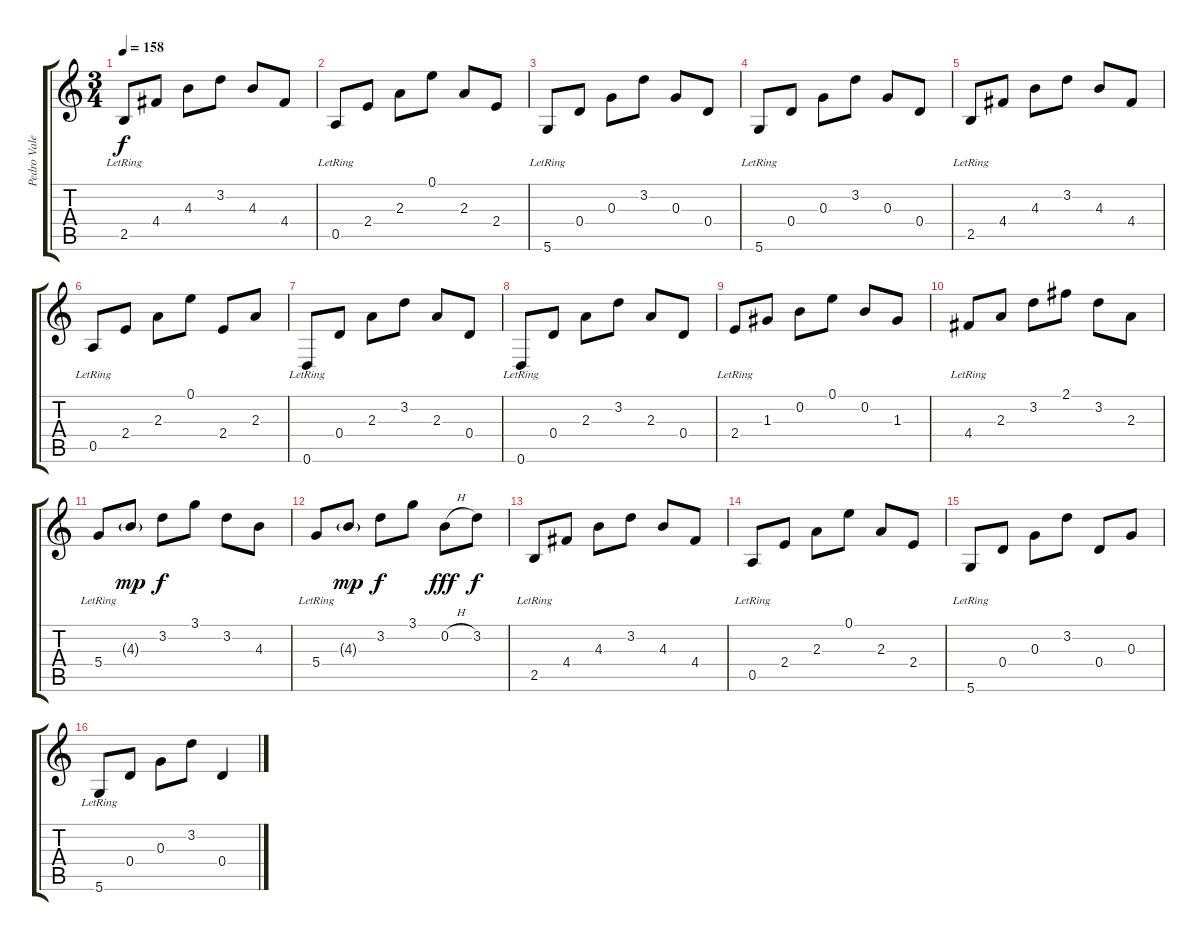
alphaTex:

\track ("Pedro Valero" "Pedro Vale") {instrument acousticguitarsteel}
\staff {score tabs}
\tuning (E4 B3 G3 D3 A2 D2) {hide}
\ts (3 4)
\tempo 158
\clef g2
\ks c
2.5{lr}.8{dy f} 4.4.8 4.3.8 3.2.8 4.3.8 4.4.8 |
0.5{lr}.8 2.4.8 2.3.8 0.1.8 2.3.8 2.4.8 |
5.6{lr}.8 0.4.8 0.3.8 3.2.8 0.3.8 0.4.8 |
5.6{lr}.8 0.4.8 0.3.8 3.2.8 0.3.8 0.4.8 |
2.5{lr}.8 4.4.8 4.3.8 3.2.8 4.3.8 4.4.8 |
0.5{lr}.8 2.4.8 2.3.8 0.1.8 2.4.8 2.3.8 |
0.6{lr}.8 0.4.8 2.3.8 3.2.8 2.3.8 0.4.8 |
0.6{lr}.8 0.4.8 2.3.8 3.2.8 2.3.8 0.4.8 |
2.4{lr}.8 1.3.8 0.2.8 0.1.8 0.2.8 1.3.8 |
4.4{lr}.8 2.3.8 3.2.8 2.1.8 3.2.8 2.3.8 |
5.4{lr}.8 4.3{g}.8{dy mp} 3.2.8{dy f} 3.1.8 3.2.8 4.3.8 |
5.4{lr}.8 4.3{g}.8{dy mp} 3.2.8{dy f} 3.1.8 0.2{h}.8{dy fff} 3.2.8{dy f} |
2.5{lr}.8 4.4.8 4.3.8 3.2.8 4.3.8 4.4.8 |
0.5{lr}.8 2.4.8 2.3.8 0.1.8 2.3.8 2.4.8 |
5.6{lr}.8 0.4.8 0.3.8 3.2.8 0.4.8 0.3.8 |
5.6{lr}.8 0.4.8 0.3.8 3.2.8 0.4.4
